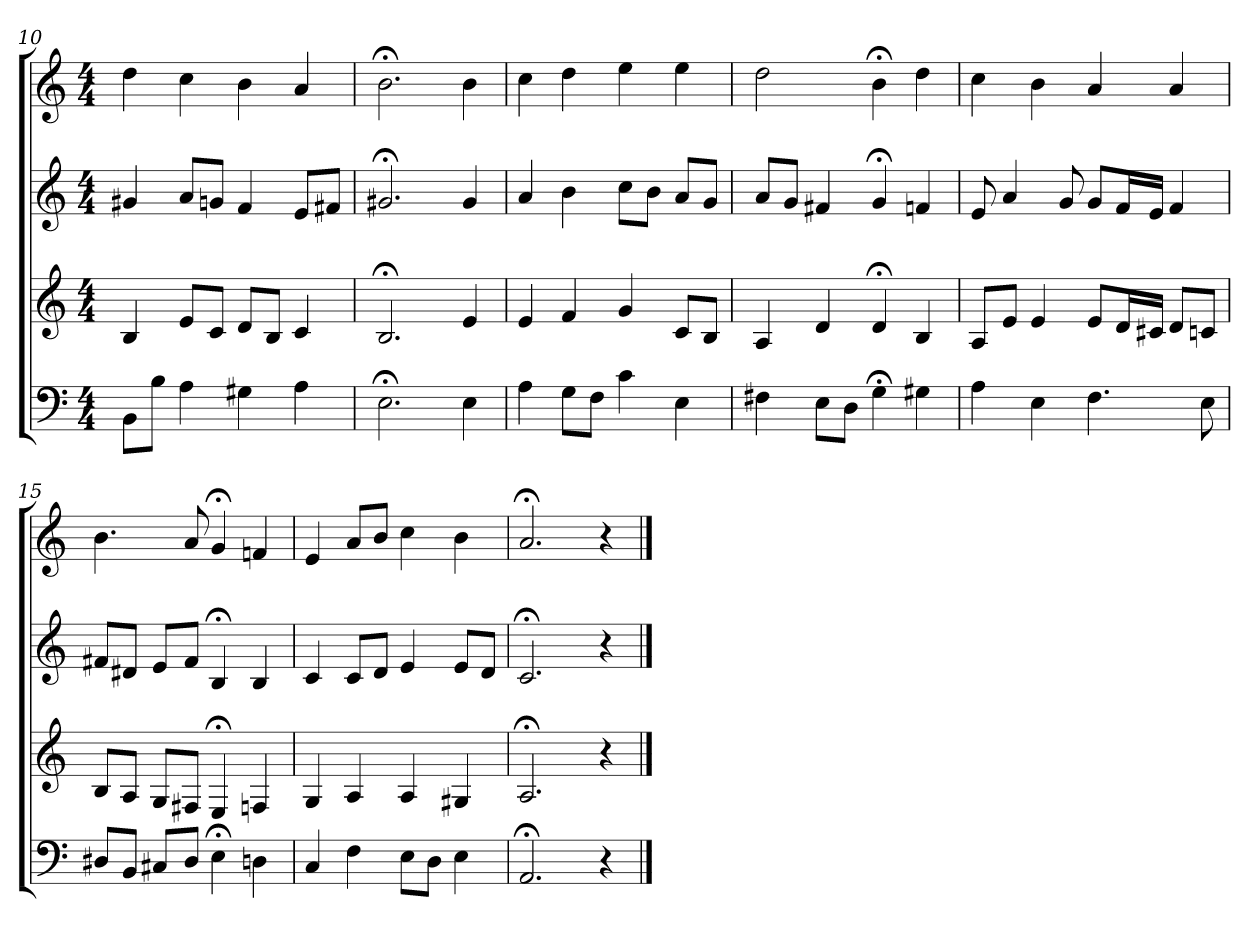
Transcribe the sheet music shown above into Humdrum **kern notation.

**kern	**kern	**kern	**kern
*part4	*part3	*part2	*part1
*staff4	*staff3	*staff2	*staff1
*clefF4	*clefG2	*clefG2	*clefG2
*M4/4	*M4/4	*M4/4	*M4/4
=10	=10	=10	=10
8BB\L	4B	4g#X	4dd
8B\J	.	.	.
4A	8e/L	8a/L	4cc
.	8c/J	8gn/J	.
4G#X	8d/L	4f	4b
.	8B/J	.	.
4A	4c	8e/L	4a
.	.	8f#X/J	.
=11	=11	=11	=11
2.E;<	2.B;<	2.g#X;<	2.b;<
4E	4e	4g#	4b
=12	=12	=12	=12
4A	4e	4a	4cc
8G\L	4f	4b	4dd
8F\J	.	.	.
4c	4g	8cc\L	4ee
.	.	8b\J	.
4E	8c/L	8a/L	4ee
.	8B/J	8g/J	.
=13	=13	=13	=13
4F#X	4A	8a/L	2dd
.	.	8g/J	.
8E\L	4d	4f#X	.
8D\J	.	.	.
4G;<	4d;<	4g;<	4b;<
4G#X	4B	4fn	4dd
=14	=14	=14	=14
4A	8A/L	8e	4cc
.	8e/J	4a	.
4E	4e	.	4b
.	.	8g	.
4.F	8e/L	8g/L	4a
.	16d/L	16f/L	.
.	16c#X/JJ	16e/JJ	.
.	8d/L	4f	4a
8E	8cn/J	.	.
=15	=15	=15	=15
8D#X/L	8B/L	8f#X/L	4.b
8BB/J	8A/J	8d#X/J	.
8C#X/L	8G/L	8e/L	.
8D#/J	8F#X/J	8f#/J	8a
4E;<	4E;<	4B;<	4g;<
4Dn	4Fn	4B	4fn
=16	=16	=16	=16
4C	4G	4c	4e
4F	4A	8c/L	8a/L
.	.	8d/J	8b/J
8E\L	4A	4e	4cc
8D\J	.	.	.
4E	4G#X	8e/L	4b
.	.	8d/J	.
=17	=17	=17	=17
2.AA;<	2.A;<	2.c;<	2.a;<
4r	4r	4r	4r
==	==	==	==
*-	*-	*-	*-
